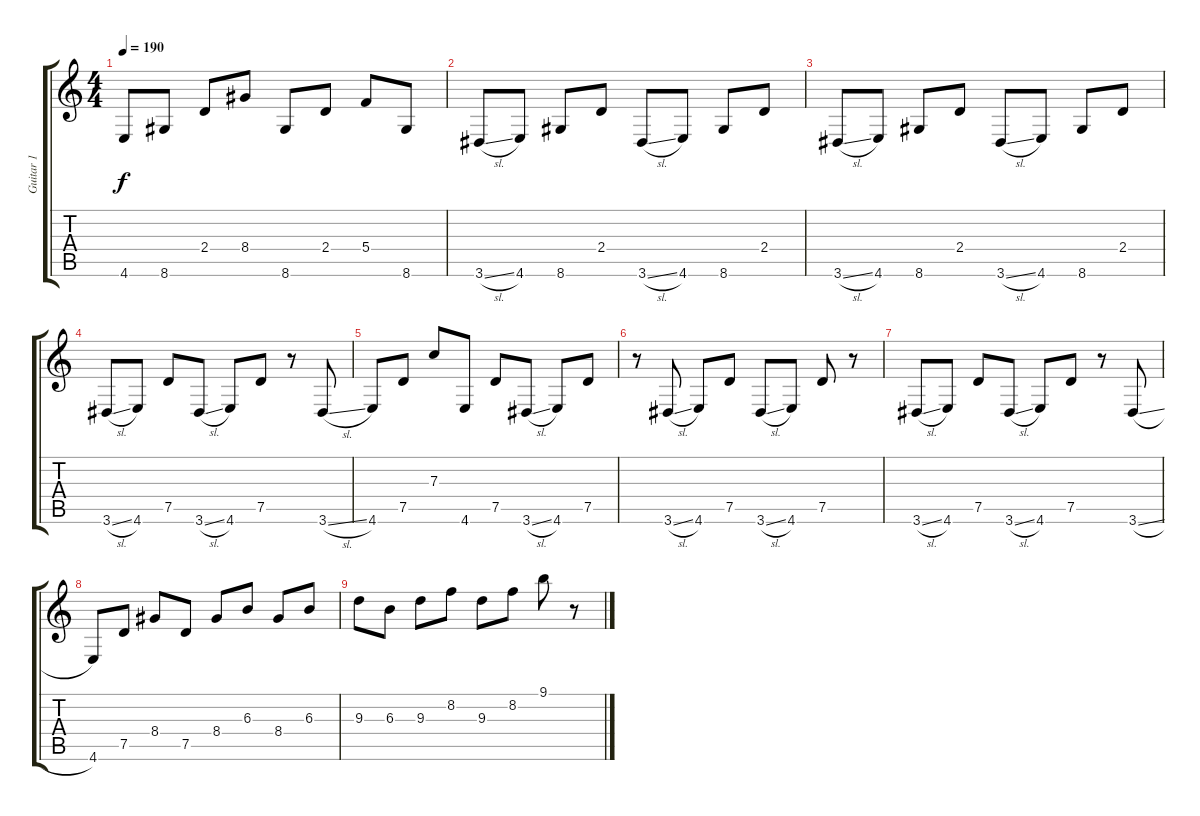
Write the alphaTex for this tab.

\track ("Guitar 1" "Guitar 1") {instrument distortionguitar}
\staff {score tabs}
\tuning (D4 A3 F3 C3 G2 C2) {hide}
\ts (4 4)
\tempo 190
\clef g2
\ks c
4.6.8{dy f} 8.6.8 2.4.8 8.4.8 8.6.8 2.4.8 5.4.8 8.6.8 |
3.6{sl}.8 4.6.8 8.6.8 2.4.8 3.6{sl}.8 4.6.8 8.6.8 2.4.8 |
3.6{sl}.8 4.6.8 8.6.8 2.4.8 3.6{sl}.8 4.6.8 8.6.8 2.4.8 |
3.6{sl}.8 4.6.8 7.5.8 3.6{sl}.8 4.6.8 7.5.8 r.8 3.6{sl}.8 |
4.6.8 7.5.8 7.3.8 4.6.8 7.5.8 3.6{sl}.8 4.6.8 7.5.8 |
r.8 3.6{sl}.8 4.6.8 7.5.8 3.6{sl}.8 4.6.8 7.5.8 r.8 |
3.6{sl}.8 4.6.8 7.5.8 3.6{sl}.8 4.6.8 7.5.8 r.8 3.6{sl}.8 |
4.6.8 7.5.8 8.4.8 7.5.8 8.4.8 6.3.8 8.4.8 6.3.8 |
9.3.8 6.3.8 9.3.8 8.2.8 9.3.8 8.2.8 9.1.8 r.8
